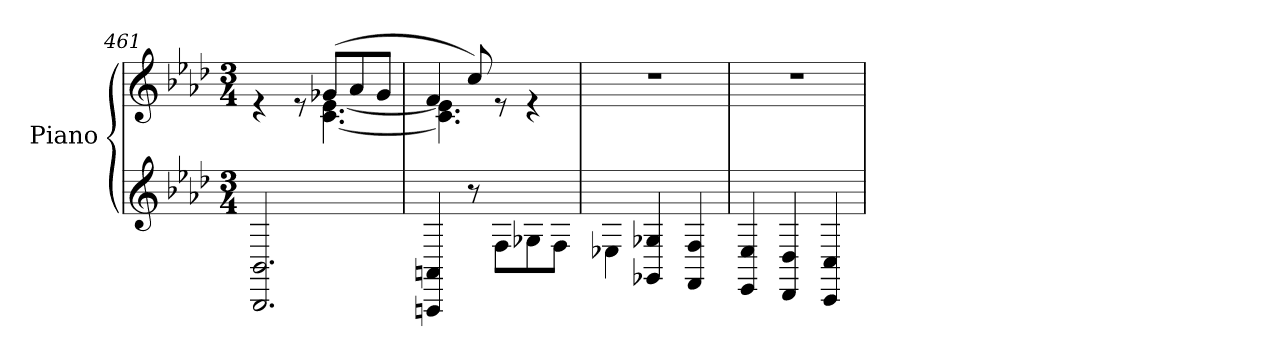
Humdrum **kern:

**kern	**kern
*part1	*part1
*staff2	*staff1
*I"Piano	*
*I'Pno.	*
!!LO:PB:g=z
*clefG2	*clefG2
*k[b-e-a-d-]	*k[b-e-a-d-]
*M3/4	*M3/4
=461	=461
*	*^
2.BBB-/ 2.BB-/	4re	4.ryy
.	8re	.
.	(8g-X/L	[4.c\ [4.e-\
.	8a-/	.
.	8g-/J	.
=462	=462	=462
4AAAn/ 4AAn/	4f/	4.c\] 4.e-\]
8r	8cc/)	.
8F\L	8re	4.ryy
8G-X\	4re	.
8F\J	.	.
*	*v	*v
=463	=463
4E-X\	2.r
4GG-X/ 4G-X/	.
4FF/ 4F/	.
=464	=464
4EE-/ 4E-/	2.r
4DD-/ 4D-/	.
4CC/ 4C/	.
=	=
*-	*-
